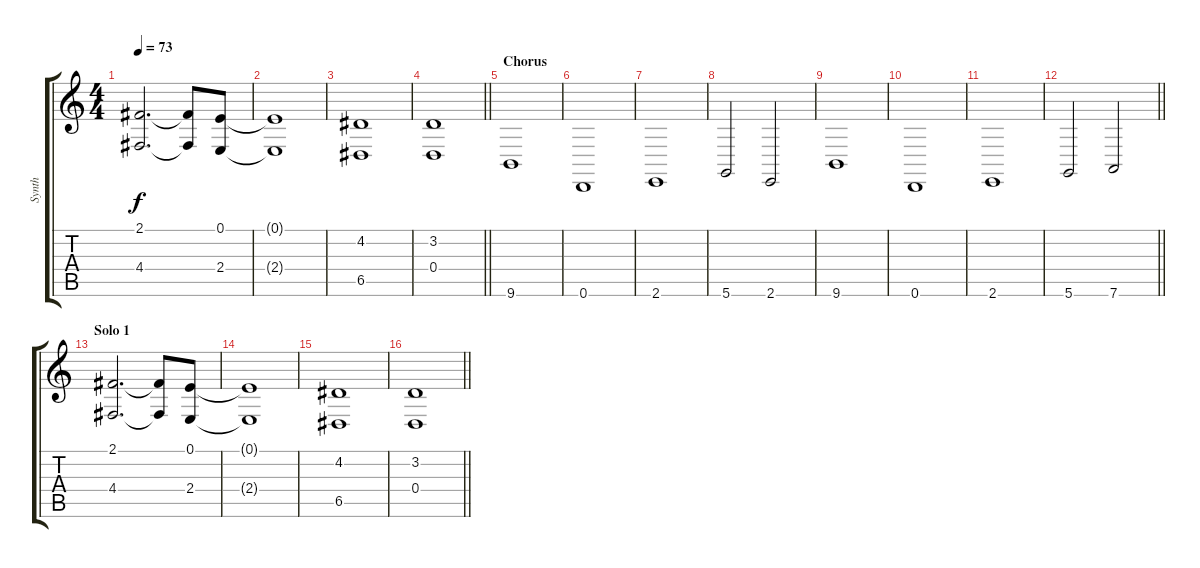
\track ("Synth" "Synth") {instrument stringensemble2}
\staff {score tabs}
\tuning (E4 B3 G3 D3 A2 D2) {hide}
\ts (4 4)
\tempo 73
\clef g2
\ks c
(2.1 4.4).2{d dy f} (2.1{t} 4.4{t}).8 (0.1 2.4).8 |
(0.1{t} 2.4{t}).1 |
(4.2 6.5).1 |
\barLineRight lightlight
(3.2 0.4).1 |
\section ("" "Chorus")
9.6.1 |
0.6.1 |
2.6.1 |
5.6.2 2.6.2 |
9.6.1 |
0.6.1 |
2.6.1 |
\barLineRight lightlight
5.6.2 7.6.2 |
\section ("" "Solo 1")
(2.1 4.4).2{d} (2.1{t} 4.4{t}).8 (0.1 2.4).8 |
(0.1{t} 2.4{t}).1 |
(4.2 6.5).1 |
\barLineRight lightlight
(3.2 0.4).1
